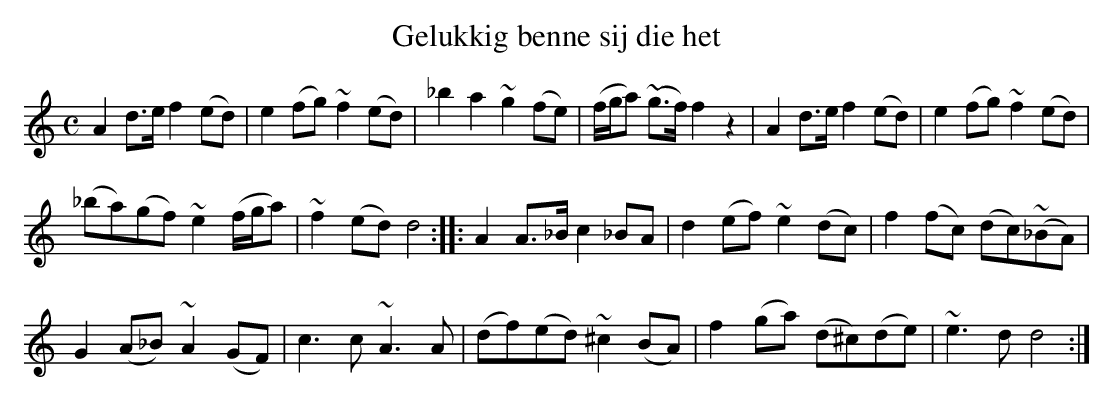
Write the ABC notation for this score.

X:1
T:Gelukkig benne sij die het
M:C
K:Ddor
A2d>ef2(ed)|e2(fg)~f2(ed)|_b2a2~g2(fe)|(f/g/a) ~(g>f)f2z2|A2d>ef2(ed)|e2(fg)~f2(ed)|
(_ba)(gf)~e2(f/g/a)|~f2(ed)d4:||:A2A>_Bc2_BA|d2(ef)~e2(dc)|f2(fc) (dc)~(_BA)|
G2(A_B)~A2(GF)|c3c~A3A|(df)(ed)~^c2(BA)|f2(ga) (d^c)(de)|~e3dd4:|
